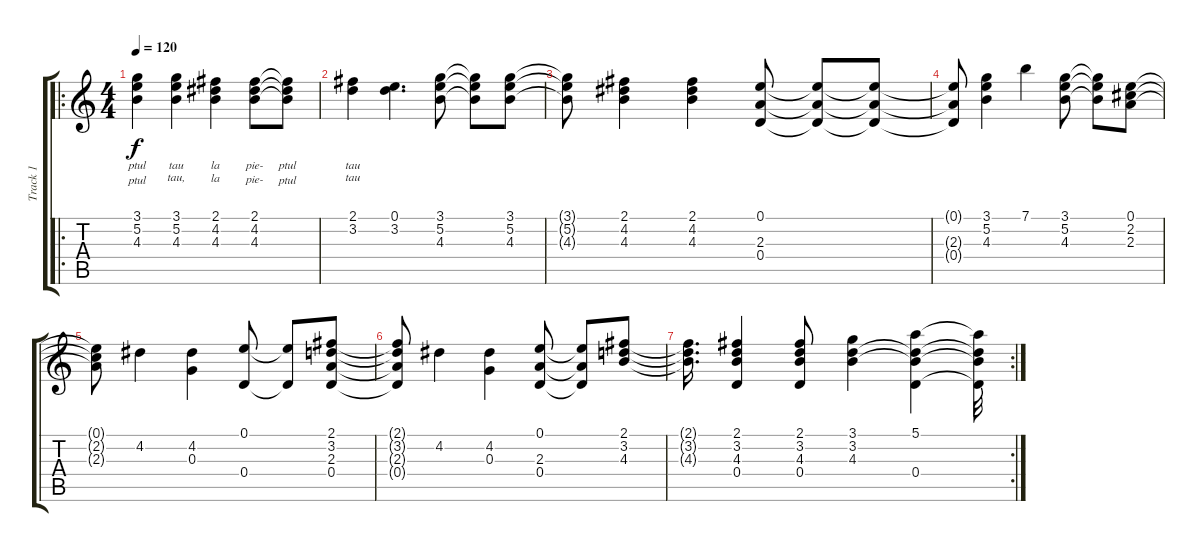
\track ("Track 1" "Track 1") {instrument acousticguitarsteel}
\staff {score tabs}
\tuning (E4 B3 G3 D3 A2 E2) {hide}
\ro
\ts (4 4)
\tempo 120
\clef g2
\ks c
(3.1 5.2 4.3).4{lyrics (0 "ptul") lyrics (1 "ptul") lyrics (2 "") lyrics (3 "") lyrics (4 "") dy f} (3.1 5.2 4.3).4{lyrics (0 "tau") lyrics (1 "tau,") lyrics (2 "") lyrics (3 "") lyrics (4 "")} (2.1 4.2 4.3).4{lyrics (0 "la") lyrics (1 "la") lyrics (2 "") lyrics (3 "") lyrics (4 "")} (2.1 4.2 4.3).8{lyrics (0 "pie-") lyrics (1 "pie-") lyrics (2 "") lyrics (3 "") lyrics (4 "")} (2.1{t} 4.2{t} 4.3{t}).8{lyrics (0 "ptul") lyrics (1 "ptul") lyrics (2 "") lyrics (3 "") lyrics (4 "")} |
(2.1 3.2).4{lyrics (0 "tau") lyrics (1 "tau") lyrics (2 "") lyrics (3 "") lyrics (4 "")} (0.1 3.2).4{d} (3.1 5.2 4.3).8 (3.1{t} 5.2{t} 4.3{t}).8 (3.1 5.2 4.3).8 |
(3.1{t} 5.2{t} 4.3{t}).8 (2.1 4.2 4.3).4 (2.1 4.2 4.3).4 (0.1 2.3 0.4).8 (0.1{t} 2.3{t} 0.4{t}).8 (0.1{t} 2.3{t} 0.4{t}).8 |
(0.1{t} 2.3{t} 0.4{t}).8 (3.1 5.2 4.3).4 7.1.4 (3.1 5.2 4.3).8 (3.1{t} 5.2{t} 4.3{t}).8 (0.1 2.2 2.3).8 |
(0.1{t} 2.2{t} 2.3{t}).8 4.2.4 (4.2 0.3).4 (0.1 0.4).8 (0.1{t} 0.4{t}).8 (2.1 3.2 2.3 0.4).8 |
(2.1{t} 3.2{t} 2.3{t} 0.4{t}).8 4.2.4 (4.2 0.3).4 (0.1 2.3 0.4).8 (0.1{t} 2.3{t} 0.4{t}).8 (2.1 3.2 4.3).8 |
\rc 2
(2.1{t} 3.2{t} 4.3{t}).16{d} (2.1 3.2 4.3 0.4).4 (2.1 3.2 4.3 0.4).8 (3.1 3.2 4.3).4 (5.1 3.2{t} 4.3{t} 0.4).4 (5.1{t} 3.2{t} 4.3{t} 0.4{t}).32
